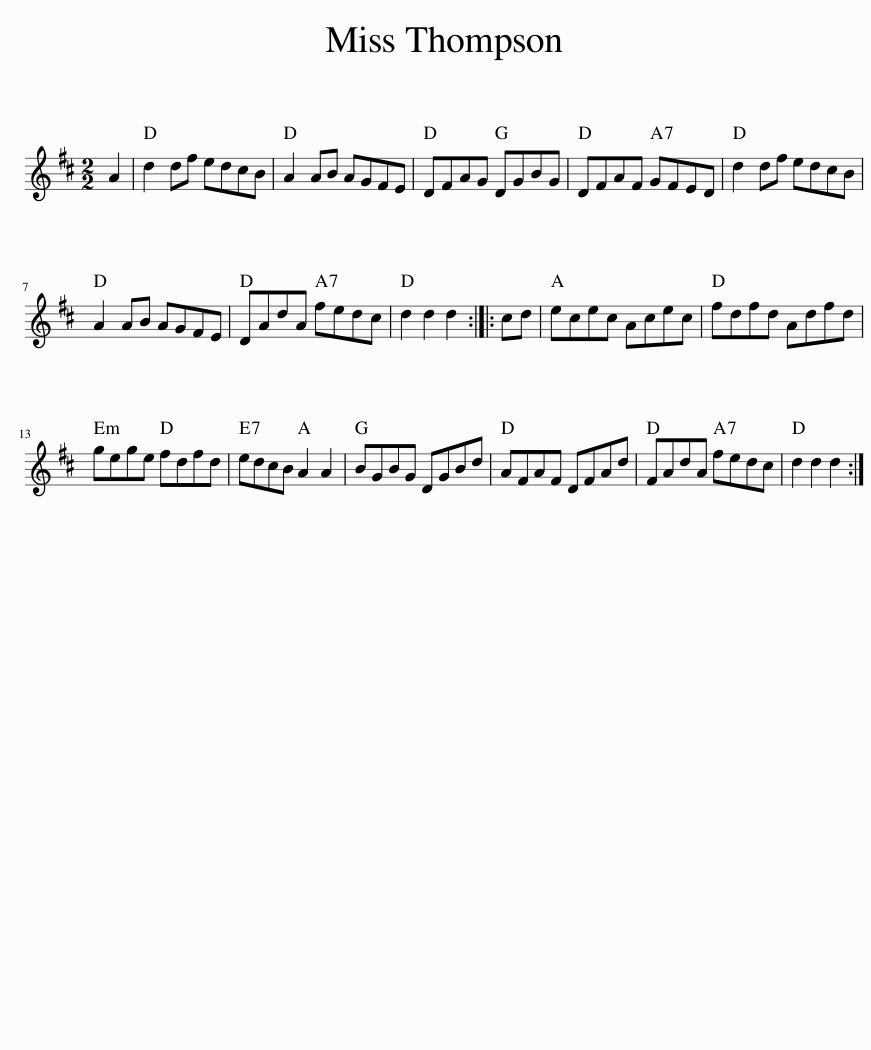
X:1
L:1/8
M:2/2
I:linebreak $
K:D
V:1 treble
V:1
 A2 | d2 df edcB | A2 AB AGFE | DFAG DGBG | DFAF GFED | %5
 d2 df edcB |$ A2 AB AGFE | DAdA fedc | d2 d2 d2 :: cd | %10
 ecec Acec | fdfd Adfd |$ gege fdfd | edcB A2 A2 | BGBG DGBd | %15
 AFAF DFAd | FAdA fedc | d2 d2 d2 :| %18
